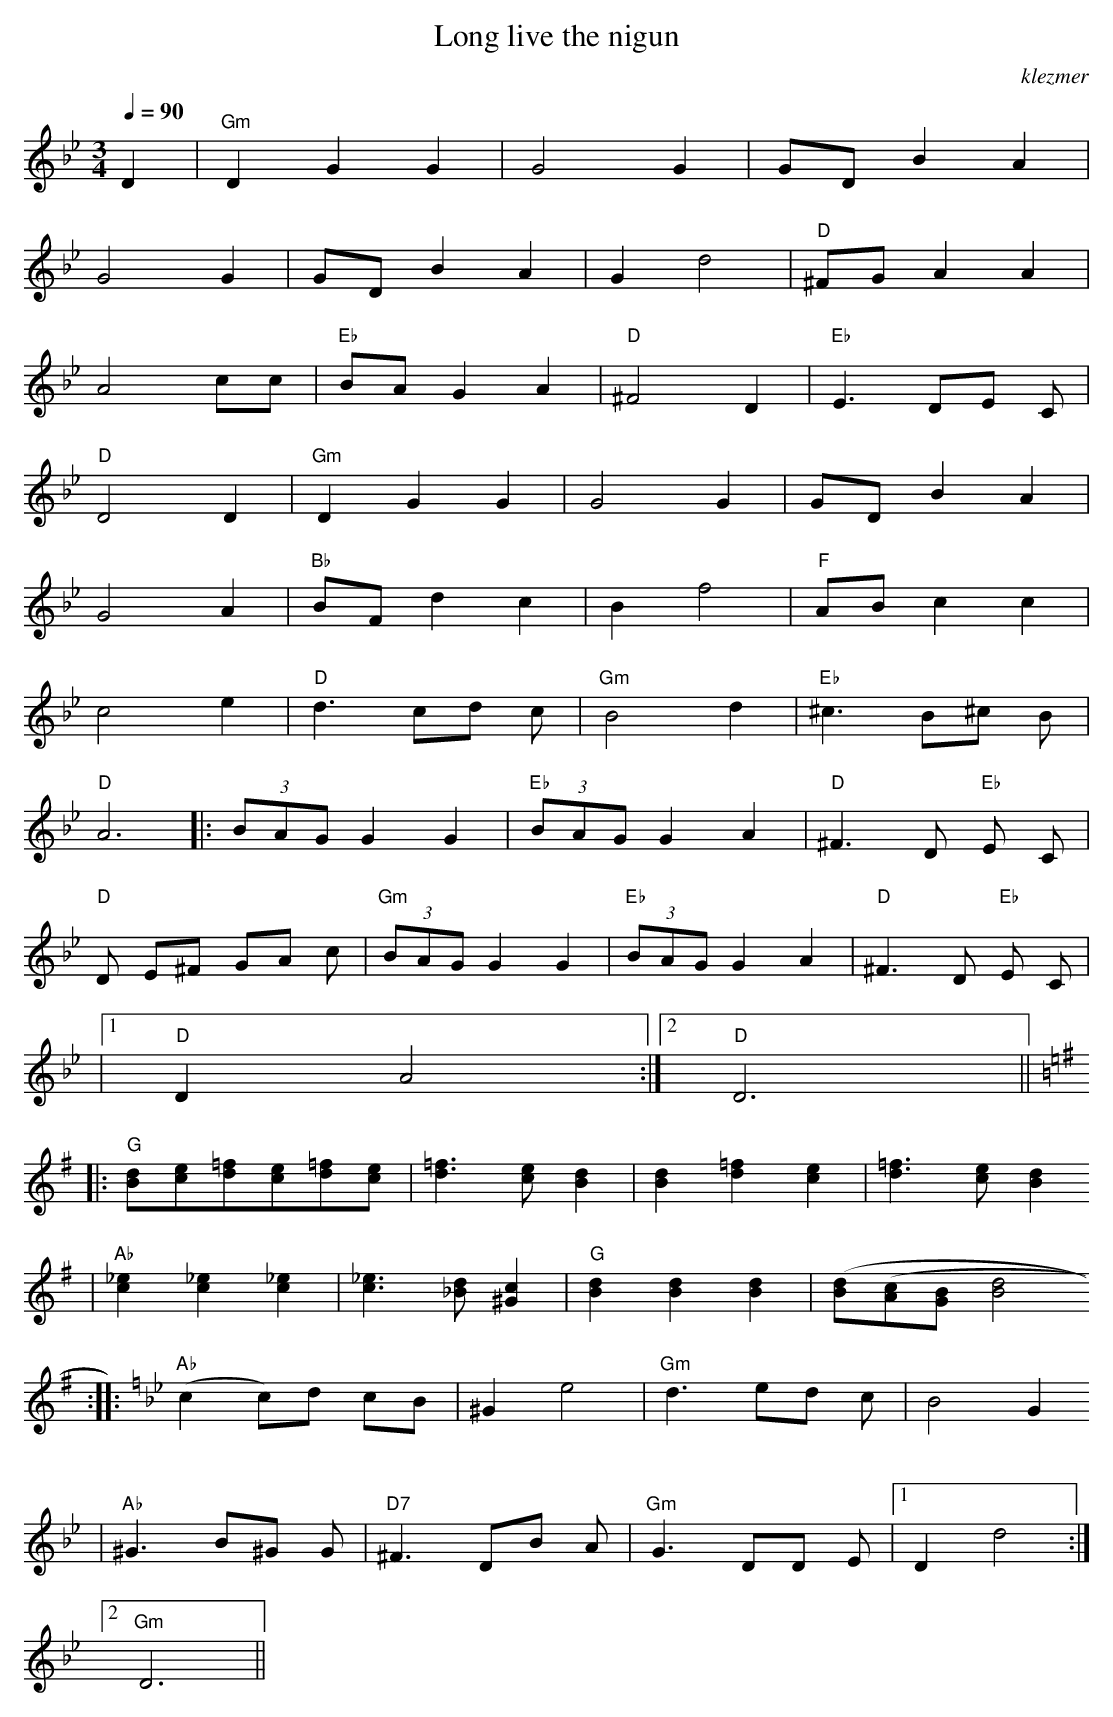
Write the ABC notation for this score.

X:1
T:Long live the nigun
O:klezmer
M:3/4
L:1/8
Q:1/4=90
K:Gm
V:1
D2 |"Gm" D2 G2 G2 |G4 G2 |GD B2 A2 |
G4 G2 |GD B2 A2 |G2 d4 |"D" ^FG A2 A2 |
A4 cc |"Eb" BA G2 A2 |"D" ^F4 D2 |"Eb" E3 DE C|
"D" D4 D2 |"Gm" D2 G2 G2 |G4 G2 |GD B2 A2 |
G4 A2 |"Bb" BF d2 c2 |B2 f4 |"F" AB c2 c2 |
c4 e2 |"D" d3 cd c|"Gm" B4 d2 |"Eb" ^c3 B^c B|
"D" A6   |: (3BAG G2 G2 |"Eb"  (3BAG G2 A2 |"D" ^F3 D"Eb" E C|
"D" D E^F GA c|"Gm"  (3BAG G2 G2 |"Eb"  (3BAG G2 A2 |"D" ^F3 D"Eb" E C|
|1 "D" D2 A4 :|2 "D" D6 ||  |:
K:G
"G" [Bd][ce][d=f][ce][d=f][ce]|[d3=f3][ce][B2d2]|[B2d2][d2=f2][c2e2]|[d3=f3][ce][B2d2]
|"Ab" [c2_e2][c2_e2][c2_e2]|[c3_e3][_Bd][^G2c2]|"G" [B2d2][B2d2][B2d2]|[(3Bd][A(3c][GB][B4d4]
:| |:
K:Gm
"Ab" (c2 c)d cB |^G2 e4 |"Gm" d3 ed c|B4 G2
|"Ab" ^G3 B^G G|"D7" ^F3 DB A|"Gm" G3 DD E|1 D2 d4 :|2
"Gm" D6 ||
